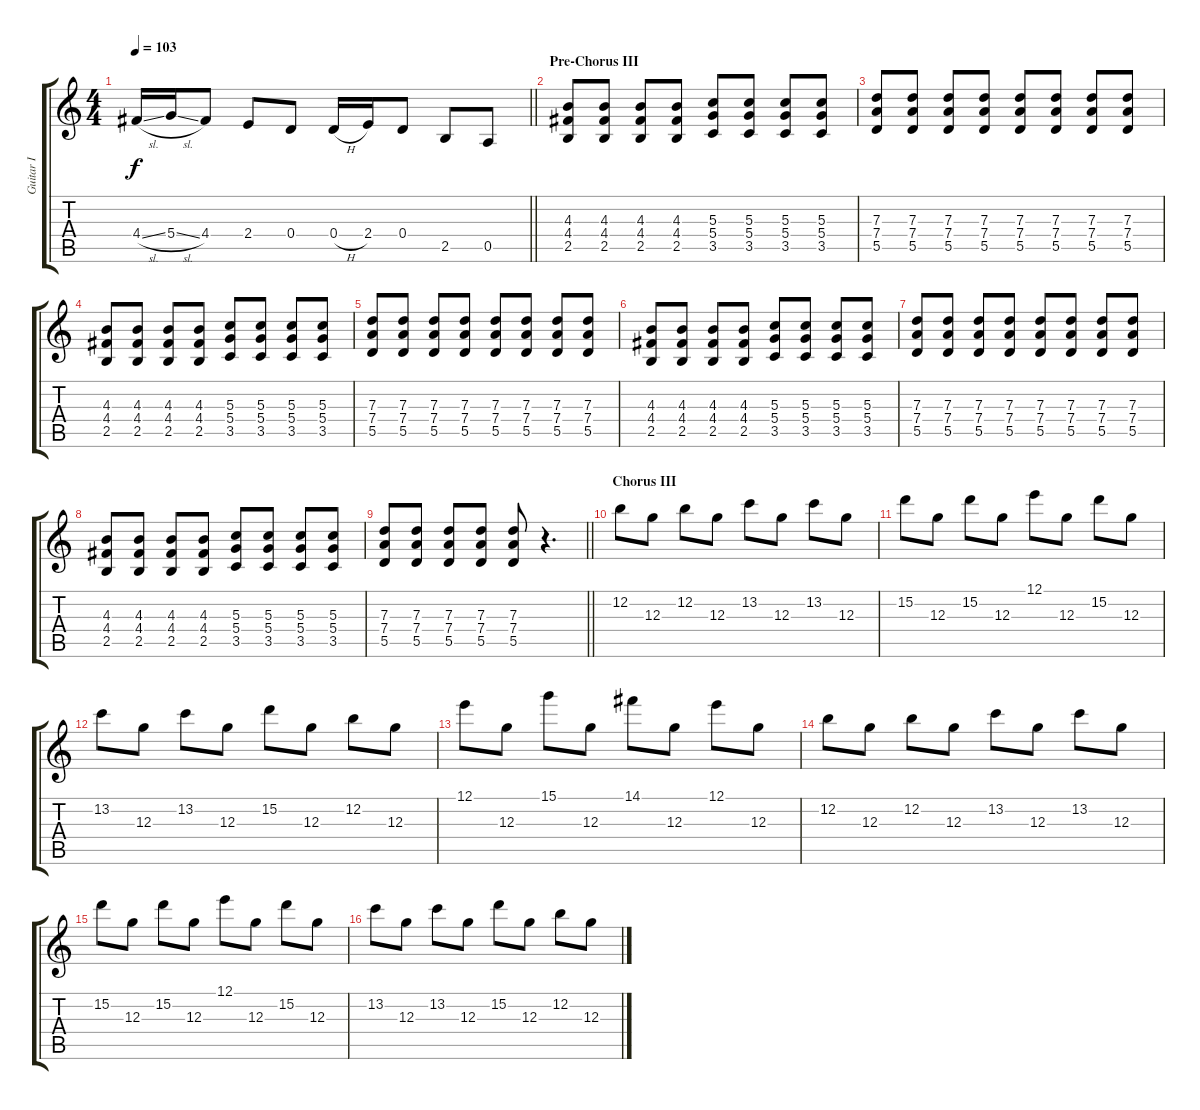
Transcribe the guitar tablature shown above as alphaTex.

\track ("Guitar I" "Guitar I") {instrument overdrivenguitar}
\staff {score tabs}
\tuning (E4 B3 G3 D3 A2 E2) {hide}
\ts (4 4)
\tempo 103
\clef g2
\barLineRight lightlight
\ks c
4.4{sl}.16{dy f} 5.4{sl}.16 4.4.8 2.4.8 0.4.8 0.4{h}.16 2.4.16 0.4.8 2.5.8 0.5.8 |
\section ("" "Pre-Chorus III")
(4.3 4.4 2.5).8 (4.3 4.4 2.5).8 (4.3 4.4 2.5).8 (4.3 4.4 2.5).8 (5.3 5.4 3.5).8 (5.3 5.4 3.5).8 (5.3 5.4 3.5).8 (5.3 5.4 3.5).8 |
(7.3 7.4 5.5).8 (7.3 7.4 5.5).8 (7.3 7.4 5.5).8 (7.3 7.4 5.5).8 (7.3 7.4 5.5).8 (7.3 7.4 5.5).8 (7.3 7.4 5.5).8 (7.3 7.4 5.5).8 |
(4.3 4.4 2.5).8 (4.3 4.4 2.5).8 (4.3 4.4 2.5).8 (4.3 4.4 2.5).8 (5.3 5.4 3.5).8 (5.3 5.4 3.5).8 (5.3 5.4 3.5).8 (5.3 5.4 3.5).8 |
(7.3 7.4 5.5).8 (7.3 7.4 5.5).8 (7.3 7.4 5.5).8 (7.3 7.4 5.5).8 (7.3 7.4 5.5).8 (7.3 7.4 5.5).8 (7.3 7.4 5.5).8 (7.3 7.4 5.5).8 |
(4.3 4.4 2.5).8 (4.3 4.4 2.5).8 (4.3 4.4 2.5).8 (4.3 4.4 2.5).8 (5.3 5.4 3.5).8 (5.3 5.4 3.5).8 (5.3 5.4 3.5).8 (5.3 5.4 3.5).8 |
(7.3 7.4 5.5).8 (7.3 7.4 5.5).8 (7.3 7.4 5.5).8 (7.3 7.4 5.5).8 (7.3 7.4 5.5).8 (7.3 7.4 5.5).8 (7.3 7.4 5.5).8 (7.3 7.4 5.5).8 |
(4.3 4.4 2.5).8 (4.3 4.4 2.5).8 (4.3 4.4 2.5).8 (4.3 4.4 2.5).8 (5.3 5.4 3.5).8 (5.3 5.4 3.5).8 (5.3 5.4 3.5).8 (5.3 5.4 3.5).8 |
\barLineRight lightlight
(7.3 7.4 5.5).8 (7.3 7.4 5.5).8 (7.3 7.4 5.5).8 (7.3 7.4 5.5).8 (7.3 7.4 5.5).8 r.4{d} |
\section ("" "Chorus III")
12.2.8 12.3.8 12.2.8 12.3.8 13.2.8 12.3.8 13.2.8 12.3.8 |
15.2.8 12.3.8 15.2.8 12.3.8 12.1.8 12.3.8 15.2.8 12.3.8 |
13.2.8 12.3.8 13.2.8 12.3.8 15.2.8 12.3.8 12.2.8 12.3.8 |
12.1.8 12.3.8 15.1.8 12.3.8 14.1.8 12.3.8 12.1.8 12.3.8 |
12.2.8 12.3.8 12.2.8 12.3.8 13.2.8 12.3.8 13.2.8 12.3.8 |
15.2.8 12.3.8 15.2.8 12.3.8 12.1.8 12.3.8 15.2.8 12.3.8 |
13.2.8 12.3.8 13.2.8 12.3.8 15.2.8 12.3.8 12.2.8 12.3.8
